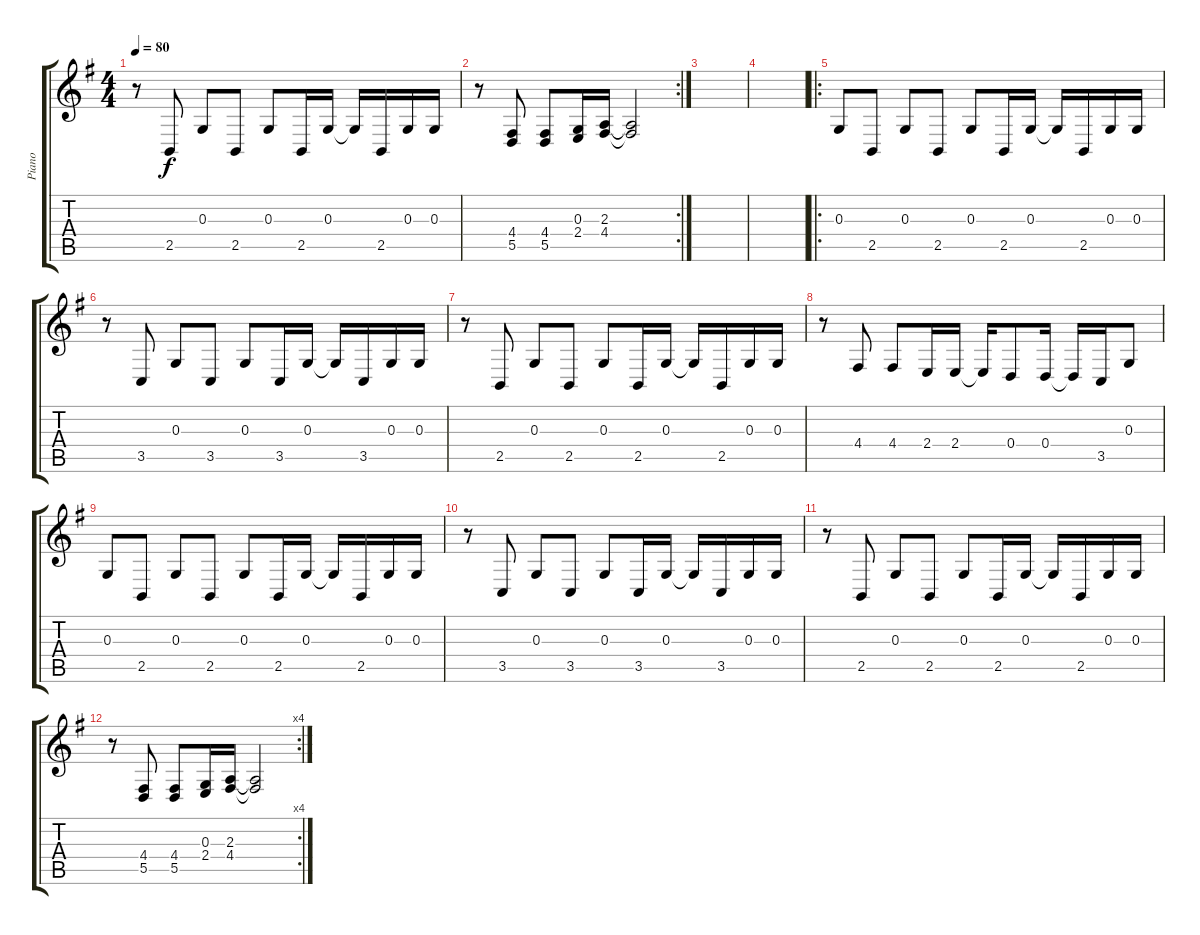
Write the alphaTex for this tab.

\track ("Piano" "Piano") {instrument brightacousticpiano}
\staff {score tabs}
\tuning (E4 B3 G3 D3 A2 E2) {hide}
\ts (4 4)
\tempo 80
\clef g2
\ks g
r.8{dy f} 2.5.8 0.3.8 2.5.8 0.3.8 2.5.16 0.3.16 0.3{t}.16 2.5.16 0.3.16 0.3.16 |
\rc 2
r.8 (4.4 5.5).8 (4.4 5.5).8 (0.3 2.4).16 (2.3 4.4).16 (2.3{t} 4.4{t}).2 |
|
|
\ro
0.3.8 2.5.8 0.3.8 2.5.8 0.3.8 2.5.16 0.3.16 0.3{t}.16 2.5.16 0.3.16 0.3.16 |
r.8 3.5.8 0.3.8 3.5.8 0.3.8 3.5.16 0.3.16 0.3{t}.16 3.5.16 0.3.16 0.3.16 |
r.8 2.5.8 0.3.8 2.5.8 0.3.8 2.5.16 0.3.16 0.3{t}.16 2.5.16 0.3.16 0.3.16 |
r.8 4.4.8 4.4.8 2.4.16 2.4.16 2.4{t}.16 0.4.8 0.4.16 0.4{t}.16 3.5.16 0.3.8 |
0.3.8 2.5.8 0.3.8 2.5.8 0.3.8 2.5.16 0.3.16 0.3{t}.16 2.5.16 0.3.16 0.3.16 |
r.8 3.5.8 0.3.8 3.5.8 0.3.8 3.5.16 0.3.16 0.3{t}.16 3.5.16 0.3.16 0.3.16 |
r.8 2.5.8 0.3.8 2.5.8 0.3.8 2.5.16 0.3.16 0.3{t}.16 2.5.16 0.3.16 0.3.16 |
\rc 4
r.8 (4.4 5.5).8 (4.4 5.5).8 (0.3 2.4).16 (2.3 4.4).16 (2.3{t} 4.4{t}).2
